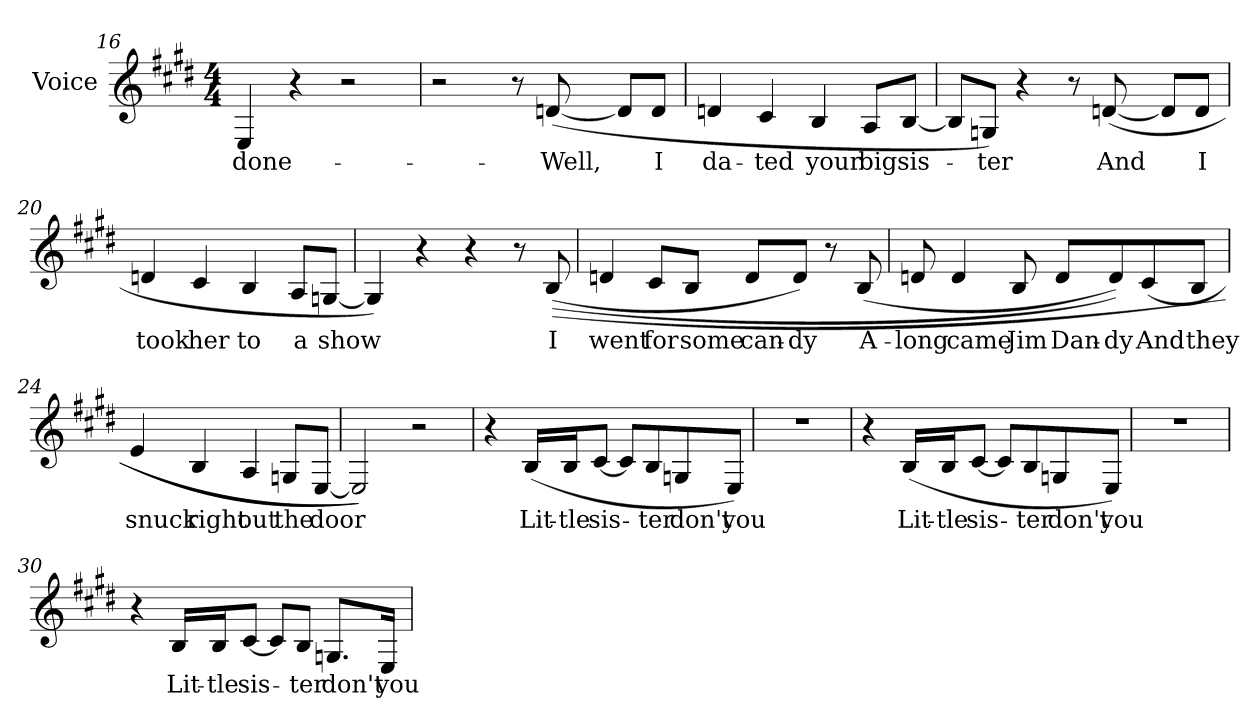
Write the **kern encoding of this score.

**kern	**text
*part1	*part1
*staff1	*staff1
*I"Voice	*
*I'Voice	*
*clefG2	*
*k[f#c#g#d#]	*
*E:	*
*M4/4	*
=16	=16
!	!LO:LY:b:color=#000000
4Ei/	done-
4r	.
2r	.
=17	=17
2r	.
8r	.
!	!LO:LY:b:color=#000000
([8dni/	-Well,
8di/L]	.
!	!LO:LY:b:color=#000000
8di/J	I
!!LO:LB:g=z
=18	=18
!	!LO:LY:b:color=#000000
4dni/	da-
!	!LO:LY:b:color=#000000
4c#i/	-ted
!	!LO:LY:b:color=#000000
4Bi/	your
!	!LO:LY:b:color=#000000
8Ai/L	big
!	!LO:LY:b:color=#000000
[8Bi/J	sis-
=19	=19
8Bi/L]	.
!	!LO:LY:b:color=#000000
8Gni/J)	-ter
4r	.
8r	.
!	!LO:LY:b:color=#000000
([8dni/	And
8di/L]	.
!	!LO:LY:b:color=#000000
8di/J	I
=20	=20
!	!LO:LY:b:color=#000000
4dni/	took
!	!LO:LY:b:color=#000000
4c#i/	her
!	!LO:LY:b:color=#000000
4Bi/	to
!	!LO:LY:b:color=#000000
8Ai/L	a
!	!LO:LY:b:color=#000000
[8Gni/J	show
=21	=21
4Gi/])	.
4r	.
4r	.
8r	.
!	!LO:LY:b:color=#000000
(((8Bi/	I
!!LO:LB:g=z
=22	=22
!	!LO:LY:b:color=#000000
4dni/	went
!	!LO:LY:b:color=#000000
8c#i/L	for
!	!LO:LY:b:color=#000000
8Bi/J	some
!	!LO:LY:b:color=#000000
8di/L	can-
!	!LO:LY:b:color=#000000
8di/J)	-dy
8r	.
!	!LO:LY:b:color=#000000
(8Bi/	A-
=23	=23
!	!LO:LY:b:color=#000000
8dni/	-long
!	!LO:LY:b:color=#000000
4di/	came
!	!LO:LY:b:color=#000000
8Bi/	Jim
!	!LO:LY:b:color=#000000
8di/L	Dan-
!	!LO:LY:b:color=#000000
8di/))	-dy
!	!LO:LY:b:color=#000000
(8c#i/	And
!	!LO:LY:b:color=#000000
8Bi/J	they
=24	=24
!	!LO:LY:b:color=#000000
4ei/	snuck
!	!LO:LY:b:color=#000000
4Bi/	right
!	!LO:LY:b:color=#000000
4Ai/	out
!	!LO:LY:b:color=#000000
8Gni/L	the
!	!LO:LY:b:color=#000000
[8Ei/J	door
!!LO:LB:g=z
=25	=25
2Ei/]))	.
2r	.
=26	=26
4r	.
!	!LO:LY:b:color=#000000
(16Bi/LL	Lit-
!	!LO:LY:b:color=#000000
16Bi/J	-tle
!	!LO:LY:b:color=#000000
[8c#i/J	sis-
8c#i/L]	.
!	!LO:LY:b:color=#000000
8Bi/	-ter
!	!LO:LY:b:color=#000000
8Gni/	don't
!	!LO:LY:b:color=#000000
8Ei/J)	you
=27	=27
1r	.
=28	=28
4r	.
!	!LO:LY:b:color=#000000
(16Bi/LL	Lit-
!	!LO:LY:b:color=#000000
16Bi/J	-tle
!	!LO:LY:b:color=#000000
[8c#i/J	sis-
8c#i/L]	.
!	!LO:LY:b:color=#000000
8Bi/	-ter
!	!LO:LY:b:color=#000000
8Gni/	don't
!	!LO:LY:b:color=#000000
8Ei/J)	you
=29	=29
1r	.
!!LO:LB:g=z
=30	=30
4r	.
!	!LO:LY:b:color=#000000
16Bi/LL	Lit-
!	!LO:LY:b:color=#000000
16Bi/J	-tle
!	!LO:LY:b:color=#000000
[8c#i/J	sis-
8c#i/L]	.
!	!LO:LY:b:color=#000000
8Bi/J	-ter
!	!LO:LY:b:color=#000000
8.Gni/L	don't
!	!LO:LY:b:color=#000000
16Ei/Jk	you
=	=
*-	*-
